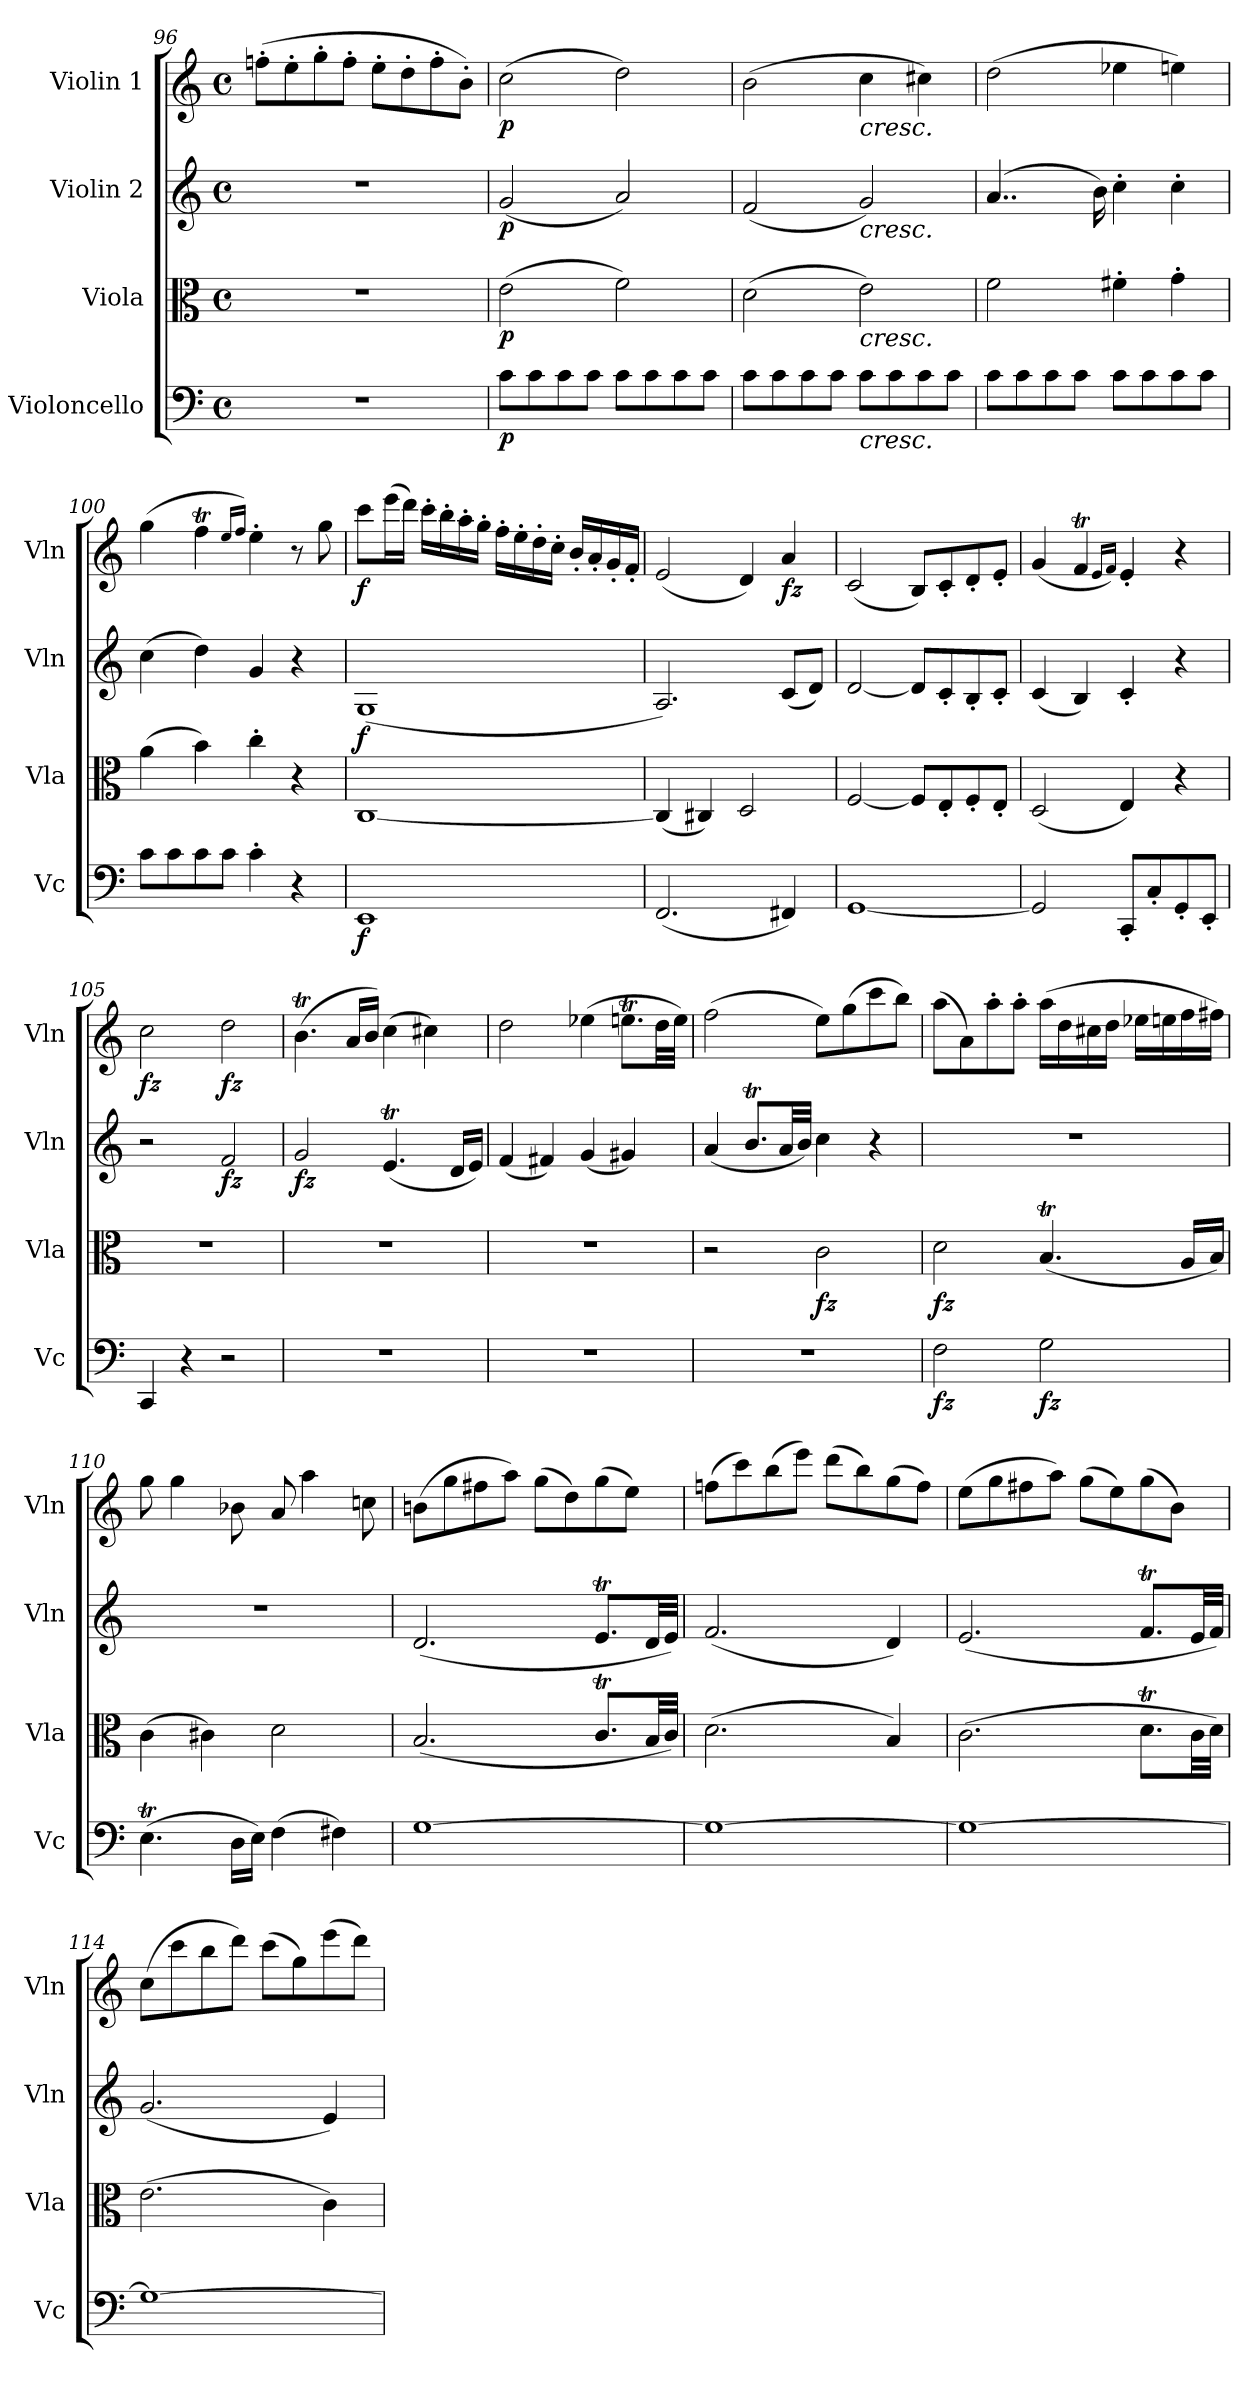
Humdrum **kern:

**kern	**dynam	**kern	**dynam	**kern	**dynam	**kern	**dynam
*part4	*part4	*part3	*part3	*part2	*part2	*part1	*part1
*staff4	*staff4	*staff3	*staff3	*staff2	*staff2	*staff1	*staff1
*I"Violoncello	*	*I"Viola	*	*I"Violin 2	*	*I"Violin 1	*
*I'Vc	*	*I'Vla	*	*I'Vln	*	*I'Vln	*
*clefF4	*	*clefC3	*	*clefG2	*	*clefG2	*
*k[]	*	*k[]	*	*k[]	*	*k[]	*
*M4/4	*	*M4/4	*	*M4/4	*	*M4/4	*
*met(c)	*	*met(c)	*	*met(c)	*	*met(c)	*
=96	=96	=96	=96	=96	=96	=96	=96
1r	.	1r	.	1r	.	(8ffn'\L	.
.	.	.	.	.	.	8ee'\	.
.	.	.	.	.	.	8gg'\	.
.	.	.	.	.	.	8ff'\J	.
.	.	.	.	.	.	8ee'\L	.
.	.	.	.	.	.	8dd'\	.
.	.	.	.	.	.	8ff'\	.
.	.	.	.	.	.	8b'\J)	.
=97	=97	=97	=97	=97	=97	=97	=97
!	!LO:DY:b	!	!LO:DY:b	!	!LO:DY:b	!	!LO:DY:b
8c\L	p	(2e\	p	(2g/	p	(2cc\	p
8c\	.	.	.	.	.	.	.
8c\	.	.	.	.	.	.	.
8c\J	.	.	.	.	.	.	.
8c\L	.	2f\)	.	2a/)	.	2dd\)	.
8c\	.	.	.	.	.	.	.
8c\	.	.	.	.	.	.	.
8c\J	.	.	.	.	.	.	.
=98	=98	=98	=98	=98	=98	=98	=98
8c\L	.	(2d\	.	(2f/	.	(2b\	.
8c\	.	.	.	.	.	.	.
8c\	.	.	.	.	.	.	.
8c\J	.	.	.	.	.	.	.
!	!	!	!	!	!	!LO:TX:b:i:t=cresc.	!
!	!	!	!	!LO:TX:b:i:t=cresc.	!	!	!
!	!	!LO:TX:b:i:t=cresc.	!	!	!	!	!
!LO:TX:b:i:t=cresc.	!	!	!	!	!	!	!
8c\L	.	2e\)	.	2g/)	.	4cc\	.
8c\	.	.	.	.	.	.	.
8c\	.	.	.	.	.	4cc#X\)	.
8c\J	.	.	.	.	.	.	.
!!LO:LB:g=z
=99	=99	=99	=99	=99	=99	=99	=99
8c\L	.	2f\	.	(4..a/	.	(2dd\	.
8c\	.	.	.	.	.	.	.
8c\	.	.	.	.	.	.	.
8c\J	.	.	.	.	.	.	.
.	.	.	.	16b\)	.	.	.
8c\L	.	4f#X'\	.	4cc'\	.	4ee-X\	.
8c\	.	.	.	.	.	.	.
8c\	.	4g'\	.	4cc'\	.	4een\)	.
8c\J	.	.	.	.	.	.	.
!!LO:LB:g=z
=100	=100	=100	=100	=100	=100	=100	=100
8c\L	.	(4a\	.	(4cc\	.	(4gg\	.
8c\	.	.	.	.	.	.	.
8c\	.	4b\)	.	4dd\)	.	4ffT\	.
8c\J	.	.	.	.	.	.	.
.	.	.	.	.	.	16qee/LL	.
.	.	.	.	.	.	16qff/JJ)	.
4c'\	.	4cc'\	.	4g/	.	4ee'\	.
4r	.	4r	.	4r	.	8r	.
.	.	.	.	.	.	8gg\	.
=101	=101	=101	=101	=101	=101	=101	=101
!	!LO:DY:b	!	!	!	!LO:DY:b	!	!LO:DY:b
1EE	f	[1C	.	(1G	f	8ccc\L	f
.	.	.	.	.	.	(16eee\L	.
.	.	.	.	.	.	16ddd\JJ)	.
.	.	.	.	.	.	16ccc'\LL	.
.	.	.	.	.	.	16bb'\	.
.	.	.	.	.	.	16aa'\	.
.	.	.	.	.	.	16gg'\JJ	.
.	.	.	.	.	.	16ff'\LL	.
.	.	.	.	.	.	16ee'\	.
.	.	.	.	.	.	16dd'\	.
.	.	.	.	.	.	16cc'\JJ	.
.	.	.	.	.	.	16b'/LL	.
.	.	.	.	.	.	16a'/	.
.	.	.	.	.	.	16g'/	.
.	.	.	.	.	.	16f'/JJ	.
=102	=102	=102	=102	=102	=102	=102	=102
(2.FF/	.	(4C/]	.	2.A/)	.	(2e/	.
.	.	4C#X/)	.	.	.	.	.
.	.	2D/	.	.	.	4d/)	.
!	!	!	!	!	!	!	!LO:DY:b
4FF#X/)	.	.	.	(8c/L	.	4a/	fz
.	.	.	.	8d/J)	.	.	.
=103	=103	=103	=103	=103	=103	=103	=103
[1GG	.	[2F/	.	[2d/	.	(2c/	.
.	.	8F/L]	.	8d/L]	.	8B/L)	.
.	.	8E'/	.	8c'/	.	8c'/	.
.	.	8F'/	.	8B'/	.	8d'/	.
.	.	8E'/J	.	8c'/J	.	8e'/J	.
=104	=104	=104	=104	=104	=104	=104	=104
2GG/]	.	(2D/	.	(4c/	.	(4g/	.
.	.	.	.	4B/)	.	4fT/	.
.	.	.	.	.	.	16qe/LL	.
.	.	.	.	.	.	16qf/JJ)	.
8CC'/L	.	4E/)	.	4c'/	.	4e'/	.
8C'/	.	.	.	.	.	.	.
8GG'/	.	4r	.	4r	.	4r	.
8EE'/J	.	.	.	.	.	.	.
!!LO:PB:g=z
=105	=105	=105	=105	=105	=105	=105	=105
!	!	!	!	!	!	!	!LO:DY:b
4CC/	.	1r	.	2r	.	2cc\	fz
4r	.	.	.	.	.	.	.
!	!	!	!	!	!LO:DY:b	!	!LO:DY:b
2r	.	.	.	2f/	fz	2dd\	fz
=106	=106	=106	=106	=106	=106	=106	=106
!	!	!	!	!	!LO:DY:b	!	!
1r	.	1r	.	2g/	fz	(<4.bt\	.
.	.	.	.	.	.	16a/LL	.
.	.	.	.	.	.	16b/JJ)	.
.	.	.	.	(4.et/	.	(4cc\	.
.	.	.	.	.	.	4cc#X\)	.
.	.	.	.	16d/LL	.	.	.
.	.	.	.	16e/JJ)	.	.	.
=107	=107	=107	=107	=107	=107	=107	=107
1r	.	1r	.	(4f/	.	2dd\	.
.	.	.	.	4f#X/)	.	.	.
.	.	.	.	(4g/	.	(4ee-X\	.
.	.	.	.	4g#X/)	.	8.eent\L	.
.	.	.	.	.	.	32dd\LL	.
.	.	.	.	.	.	32ee\JJJ)	.
=108	=108	=108	=108	=108	=108	=108	=108
1r	.	2r	.	(4a/	.	(2ff\	.
.	.	.	.	8.bt/L	.	.	.
.	.	.	.	32a/LL	.	.	.
.	.	.	.	32b/JJJ)	.	.	.
!	!	!	!LO:DY:b	!	!	!	!
.	.	2c\	fz	4cc\	.	8ee\L)	.
.	.	.	.	.	.	(8gg\	.
.	.	.	.	4r	.	8ccc\	.
.	.	.	.	.	.	8bb\J)	.
=109	=109	=109	=109	=109	=109	=109	=109
!	!LO:DY:b	!	!LO:DY:b	!	!	!	!
2F\	fz	2d\	fz	1r	.	(8aa\L	.
.	.	.	.	.	.	8a\)	.
.	.	.	.	.	.	8aa'\	.
.	.	.	.	.	.	8aa'\J	.
!	!LO:DY:b	!	!	!	!	!	!
2G\	fz	(4.Bt/	.	.	.	(16aa\LL	.
.	.	.	.	.	.	16dd\	.
.	.	.	.	.	.	16cc#X\	.
.	.	.	.	.	.	16dd\JJ	.
.	.	.	.	.	.	16ee-X\LL	.
.	.	.	.	.	.	16een\	.
.	.	16A/LL	.	.	.	16ff\	.
.	.	16B/JJ)	.	.	.	16ff#X\JJ)	.
!!LO:LB:g=z
=110	=110	=110	=110	=110	=110	=110	=110
(4.Et\	.	(4c\	.	1r	.	8gg\	.
.	.	.	.	.	.	4gg\	.
.	.	4c#X\)	.	.	.	.	.
16D\LL	.	.	.	.	.	8b-X\	.
16E\JJ)	.	.	.	.	.	.	.
(4F\	.	2d\	.	.	.	8a/	.
.	.	.	.	.	.	4aa\	.
4F#X\)	.	.	.	.	.	.	.
.	.	.	.	.	.	8ccn\	.
=111	=111	=111	=111	=111	=111	=111	=111
[1G	.	(2.B/	.	(2.d/	.	(8bn\L	.
.	.	.	.	.	.	8gg\	.
.	.	.	.	.	.	8ff#X\	.
.	.	.	.	.	.	8aa\J)	.
.	.	.	.	.	.	(8gg\L	.
.	.	.	.	.	.	8dd\)	.
.	.	8.cT/L	.	8.et/L	.	(8gg\	.
.	.	.	.	.	.	8ee\J)	.
.	.	32B/LL	.	32d/LL	.	.	.
.	.	32c/JJJ)	.	32e/JJJ)	.	.	.
=112	=112	=112	=112	=112	=112	=112	=112
1G_	.	(2.d\	.	(2.f/	.	(8ffn\L	.
.	.	.	.	.	.	8ccc\)	.
.	.	.	.	.	.	(8bb\	.
.	.	.	.	.	.	8eee\J)	.
.	.	.	.	.	.	(8ddd\L	.
.	.	.	.	.	.	8bb\)	.
.	.	4B/)	.	4d/)	.	(8gg\	.
.	.	.	.	.	.	8ff\J)	.
=113	=113	=113	=113	=113	=113	=113	=113
1G_	.	(2.c\	.	(2.e/	.	(8ee\L	.
.	.	.	.	.	.	8gg\	.
.	.	.	.	.	.	8ff#X\	.
.	.	.	.	.	.	8aa\J)	.
.	.	.	.	.	.	(8gg\L	.
.	.	.	.	.	.	8ee\)	.
.	.	8.dT\L	.	8.fT/L	.	(8gg\	.
.	.	.	.	.	.	8b\J)	.
.	.	32c\LL	.	32e/LL	.	.	.
.	.	32d\JJJ)	.	32f/JJJ)	.	.	.
!!LO:LB:g=z
=114	=114	=114	=114	=114	=114	=114	=114
1G_	.	(2.e\	.	(2.g/	.	(8cc\L	.
.	.	.	.	.	.	8ccc\	.
.	.	.	.	.	.	8bb\	.
.	.	.	.	.	.	8ddd\J)	.
.	.	.	.	.	.	(8ccc\L	.
.	.	.	.	.	.	8gg\)	.
.	.	4c\)	.	4e/)	.	(8eee\	.
.	.	.	.	.	.	8ddd\J)	.
=	=	=	=	=	=	=	=
*-	*-	*-	*-	*-	*-	*-	*-
